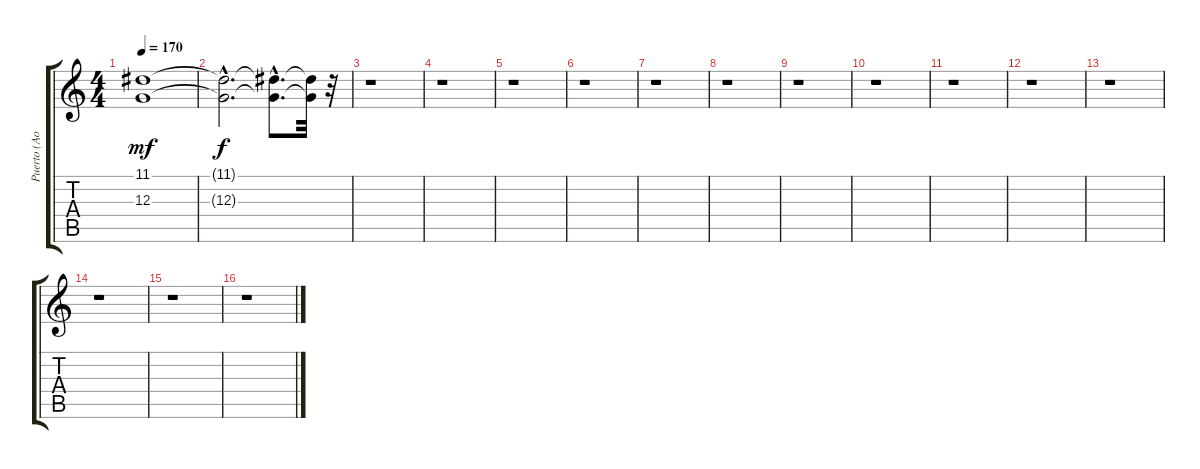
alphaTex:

\track ("Puerto (Aoshi)RH" "Puerto (Ao") {instrument stringensemble1}
\staff {score tabs}
\tuning (E4 B3 G3 D3 A2 E2) {hide}
\ts (4 4)
\tempo 170
\clef g2
\ks c
(11.1 12.3).1{dy mf} |
(11.1{hac t} 12.3{hac t}).2{d dy f} (11.1{hac t} 12.3{hac t}).8{d} (11.1{t} 12.3{t}).32 r.32 |
r.1 |
r.1 |
r.1 |
r.1 |
r.1 |
r.1 |
r.1 |
r.1 |
r.1 |
r.1 |
r.1 |
r.1 |
r.1 |
r.1
